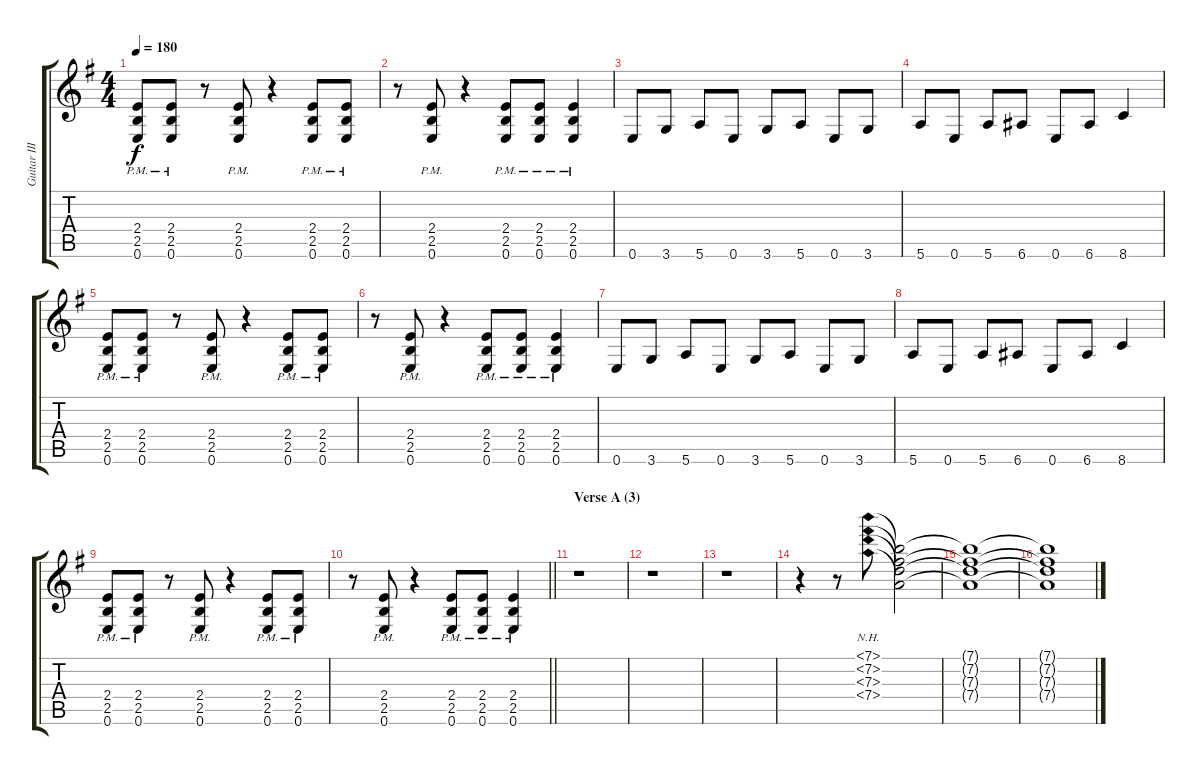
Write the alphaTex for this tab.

\track ("Guitar III (Jun)" "Guitar III") {instrument distortionguitar}
\staff {score tabs}
\tuning (E4 B3 G3 D3 A2 E2) {hide}
\ts (4 4)
\tempo 180
\clef g2
\ks g
(2.4{pm} 2.5{pm} 0.6{pm}).8{dy f} (2.4{pm} 2.5{pm} 0.6{pm}).8 r.8 (2.4{pm} 2.5{pm} 0.6{pm}).8 r.4 (2.4{pm} 2.5{pm} 0.6{pm}).8 (2.4{pm} 2.5{pm} 0.6{pm}).8 |
r.8 (2.4{pm} 2.5{pm} 0.6{pm}).8 r.4 (2.4{pm} 2.5{pm} 0.6{pm}).8 (2.4{pm} 2.5{pm} 0.6{pm}).8 (2.4{pm} 2.5{pm} 0.6{pm}).4 |
0.6.8 3.6.8 5.6.8 0.6.8 3.6.8 5.6.8 0.6.8 3.6.8 |
5.6.8 0.6.8 5.6.8 6.6.8 0.6.8 6.6.8 8.6.4 |
(2.4{pm} 2.5{pm} 0.6{pm}).8 (2.4{pm} 2.5{pm} 0.6{pm}).8 r.8 (2.4{pm} 2.5{pm} 0.6{pm}).8 r.4 (2.4{pm} 2.5{pm} 0.6{pm}).8 (2.4{pm} 2.5{pm} 0.6{pm}).8 |
r.8 (2.4{pm} 2.5{pm} 0.6{pm}).8 r.4 (2.4{pm} 2.5{pm} 0.6{pm}).8 (2.4{pm} 2.5{pm} 0.6{pm}).8 (2.4{pm} 2.5{pm} 0.6{pm}).4 |
0.6.8 3.6.8 5.6.8 0.6.8 3.6.8 5.6.8 0.6.8 3.6.8 |
5.6.8 0.6.8 5.6.8 6.6.8 0.6.8 6.6.8 8.6.4 |
(2.4{pm} 2.5{pm} 0.6{pm}).8 (2.4{pm} 2.5{pm} 0.6{pm}).8 r.8 (2.4{pm} 2.5{pm} 0.6{pm}).8 r.4 (2.4{pm} 2.5{pm} 0.6{pm}).8 (2.4{pm} 2.5{pm} 0.6{pm}).8 |
\barLineRight lightlight
r.8 (2.4{pm} 2.5{pm} 0.6{pm}).8 r.4 (2.4{pm} 2.5{pm} 0.6{pm}).8 (2.4{pm} 2.5{pm} 0.6{pm}).8 (2.4{pm} 2.5{pm} 0.6{pm}).4 |
\section ("" "Verse A (3)")
r.1 |
r.1 |
r.1 |
r.4 r.8 (7.1{nh} 7.2{nh} 7.3{nh} 7.4{nh}).8 (7.1{t} 7.2{t} 7.3{t} 7.4{t}).2 |
(7.1{t} 7.2{t} 7.3{t} 7.4{t}).1 |
(7.1{t} 7.2{t} 7.3{t} 7.4{t}).1
